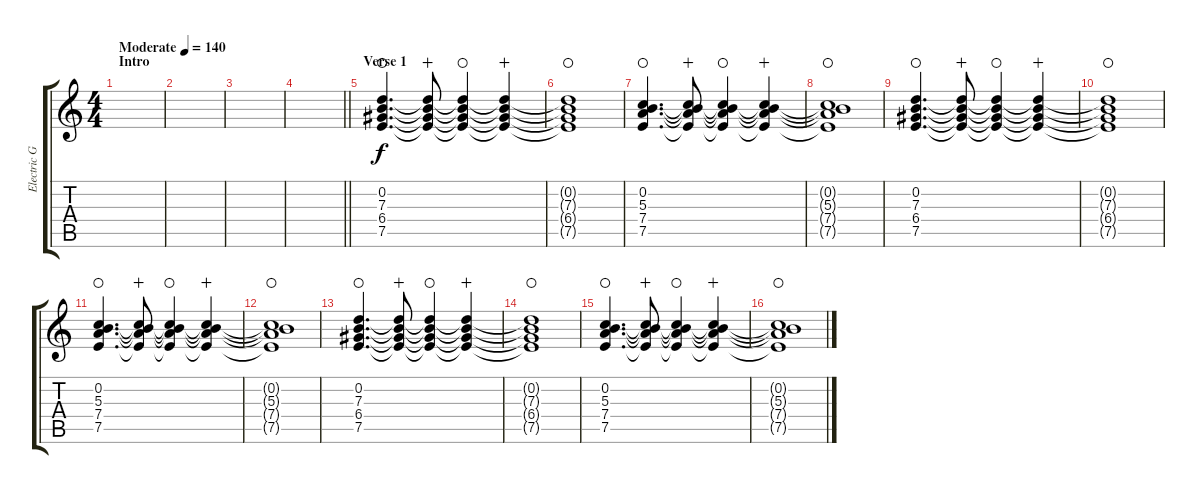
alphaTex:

\track ("Electric Guitar" "Electric G") {instrument electricguitarjazz}
\staff {score tabs}
\tuning (E4 B3 G3 D3 A2 E2) {hide}
\ts (4 4)
\section ("" "Intro")
\tempo (140 "Moderate")
\clef g2
\ks c
|
|
|
\barLineRight lightlight
|
\section ("" "Verse 1")
(0.2 7.3 6.4 7.5).4{d waho} (0.2{t} 7.3{t} 6.4{t} 7.5{t}).8{wahc} (0.2{t} 7.3{t} 6.4{t} 7.5{t}).4{waho} (0.2{t} 7.3{t} 6.4{t} 7.5{t}).4{wahc} |
(0.2{t} 7.3{t} 6.4{t} 7.5{t}).1{waho} |
(0.2 5.3 7.4 7.5).4{d waho} (0.2{t} 5.3{t} 7.4{t} 7.5{t}).8{wahc} (0.2{t} 5.3{t} 7.4{t} 7.5{t}).4{waho} (0.2{t} 5.3{t} 7.4{t} 7.5{t}).4{wahc} |
(0.2{t} 5.3{t} 7.4{t} 7.5{t}).1{waho} |
(0.2 7.3 6.4 7.5).4{d waho} (0.2{t} 7.3{t} 6.4{t} 7.5{t}).8{wahc} (0.2{t} 7.3{t} 6.4{t} 7.5{t}).4{waho} (0.2{t} 7.3{t} 6.4{t} 7.5{t}).4{wahc} |
(0.2{t} 7.3{t} 6.4{t} 7.5{t}).1{waho} |
(0.2 5.3 7.4 7.5).4{d waho} (0.2{t} 5.3{t} 7.4{t} 7.5{t}).8{wahc} (0.2{t} 5.3{t} 7.4{t} 7.5{t}).4{waho} (0.2{t} 5.3{t} 7.4{t} 7.5{t}).4{wahc} |
(0.2{t} 5.3{t} 7.4{t} 7.5{t}).1{waho} |
(0.2 7.3 6.4 7.5).4{d waho} (0.2{t} 7.3{t} 6.4{t} 7.5{t}).8{wahc} (0.2{t} 7.3{t} 6.4{t} 7.5{t}).4{waho} (0.2{t} 7.3{t} 6.4{t} 7.5{t}).4{wahc} |
(0.2{t} 7.3{t} 6.4{t} 7.5{t}).1{waho} |
(0.2 5.3 7.4 7.5).4{d waho} (0.2{t} 5.3{t} 7.4{t} 7.5{t}).8{wahc} (0.2{t} 5.3{t} 7.4{t} 7.5{t}).4{waho} (0.2{t} 5.3{t} 7.4{t} 7.5{t}).4{wahc} |
(0.2{t} 5.3{t} 7.4{t} 7.5{t}).1{waho}
